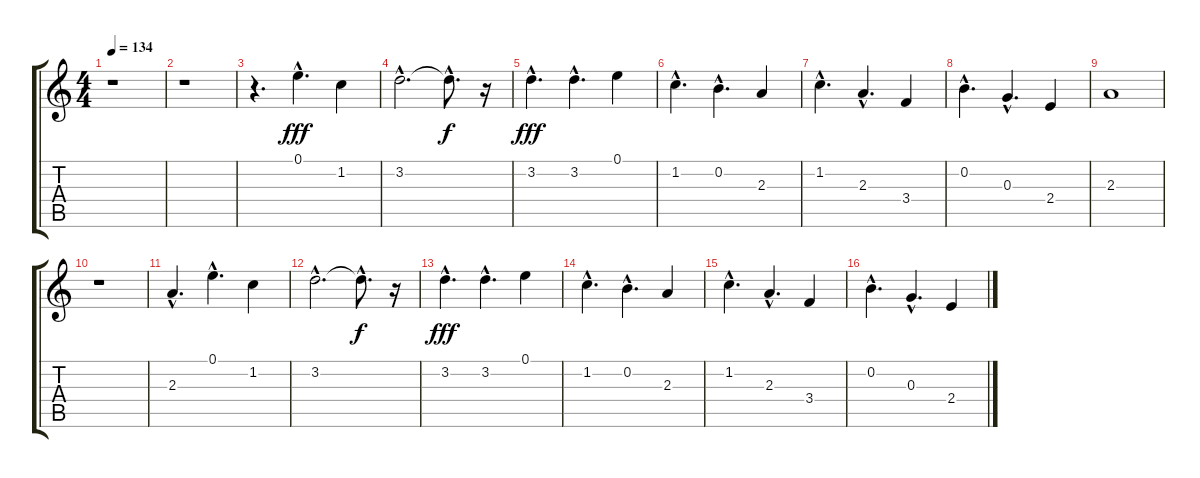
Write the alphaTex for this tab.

\track "" {instrument overdrivenguitar}
\staff {score tabs}
\tuning (E4 B3 G3 D3 A2 E2) {hide}
\ts (4 4)
\tempo 134
\clef g2
\ks c
r.1{dy fff instrument overdrivenguitar} |
r.1 |
r.4{d} 0.1{hac}.4{d} 1.2.4 |
3.2{hac}.2{d} 3.2{hac t}.8{d dy f} r.16 |
3.2{hac}.4{d dy fff} 3.2{hac}.4{d} 0.1.4 |
1.2{hac}.4{d} 0.2{hac}.4{d} 2.3.4 |
1.2{hac}.4{d} 2.3{hac}.4{d} 3.4.4 |
0.2{hac}.4{d} 0.3{hac}.4{d} 2.4.4 |
2.3.1 |
r.1 |
2.3{hac}.4{d volume 9 instrument overdrivenguitar} 0.1{hac}.4{d} 1.2.4 |
3.2{hac}.2{d} 3.2{hac t}.8{d dy f} r.16 |
3.2{hac}.4{d dy fff} 3.2{hac}.4{d} 0.1.4 |
1.2{hac}.4{d} 0.2{hac}.4{d} 2.3.4 |
1.2{hac}.4{d} 2.3{hac}.4{d} 3.4.4 |
0.2{hac}.4{d} 0.3{hac}.4{d} 2.4.4
